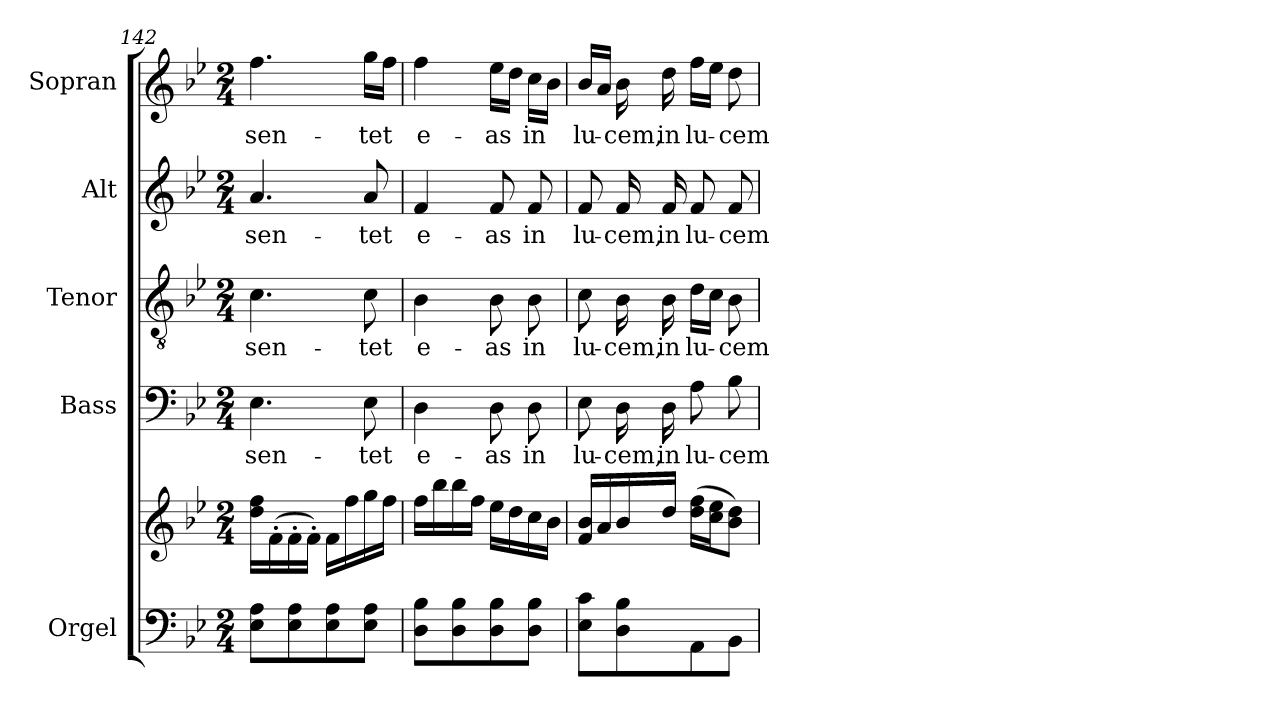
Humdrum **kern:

**kern	**kern	**kern	**text	**kern	**text	**kern	**text	**kern	**text
*part5	*part5	*part4	*part4	*part3	*part3	*part2	*part2	*part1	*part1
*staff6	*staff5	*staff4	*staff4	*staff3	*staff3	*staff2	*staff2	*staff1	*staff1
*I"Orgel	*	*I"Bass	*	*I"Tenor	*	*I"Alt	*	*I"Sopran	*
*I'Org.	*	*I'B.	*	*I'T.	*	*I'A.	*	*I'S.	*
*clefF4	*clefG2	*clefF4	*	*clefGv2	*	*clefG2	*	*clefG2	*
*k[b-e-]	*k[b-e-]	*k[b-e-]	*	*k[b-e-]	*	*k[b-e-]	*	*k[b-e-]	*
*B-:	*B-:	*B-:	*	*B-:	*	*B-:	*	*B-:	*
*M2/4	*M2/4	*M2/4	*	*M2/4	*	*M2/4	*	*M2/4	*
=142	=142	=142	=142	=142	=142	=142	=142	=142	=142
!	!	!	!LO:LY:b	!	!LO:LY:b	!	!LO:LY:b	!	!LO:LY:b
8E-\ 8A\L	16dd\ 16ff\LL	4.E-\	-sen-	4.c\	-sen-	4.a/	-sen-	4.ff\	-sen-
.	(>16f'>\	.	.	.	.	.	.	.	.
8E-\ 8A\	16f'>\	.	.	.	.	.	.	.	.
.	16f'>\JJ)	.	.	.	.	.	.	.	.
8E-\ 8A\	16f\LL	.	.	.	.	.	.	.	.
.	16ff\	.	.	.	.	.	.	.	.
!	!	!	!LO:LY:b	!	!LO:LY:b	!	!LO:LY:b	!	!LO:LY:b
8E-\ 8A\J	16gg\	8E-\	-tet	8c\	-tet	8a/	-tet	16gg\LL	-tet
.	16ff\JJ	.	.	.	.	.	.	16ff\JJ	.
!!LO:PB:g=z
=143	=143	=143	=143	=143	=143	=143	=143	=143	=143
!	!	!	!LO:LY:b	!	!LO:LY:b	!	!LO:LY:b	!	!LO:LY:b
8D\ 8B-\L	16ff\LL	4D\	e-	4B-\	e-	4f/	e-	4ff\	e-
.	16bb-\	.	.	.	.	.	.	.	.
8D\ 8B-\	16bb-\	.	.	.	.	.	.	.	.
.	16ff\JJ	.	.	.	.	.	.	.	.
!	!	!	!LO:LY:b	!	!LO:LY:b	!	!LO:LY:b	!	!LO:LY:b
8D\ 8B-\	16ee-\LL	8D\	-as	8B-\	-as	8f/	-as	16ee-\LL	-as
.	16dd\	.	.	.	.	.	.	16dd\JJ	.
!	!	!	!LO:LY:b	!	!LO:LY:b	!	!LO:LY:b	!	!LO:LY:b
8D\ 8B-\J	16cc\	8D\	in	8B-\	in	8f/	in	16cc\LL	in
.	16b-\JJ	.	.	.	.	.	.	16b-\JJ	.
=144	=144	=144	=144	=144	=144	=144	=144	=144	=144
!	!	!	!LO:LY:b	!	!LO:LY:b	!	!LO:LY:b	!	!LO:LY:b
8E-\ 8c\L	16f/ 16b-/LL	8E-\	lu-	8c\	lu-	8f/	lu-	16b-/LL	lu-
.	16a/	.	.	.	.	.	.	16a/JJ	.
!	!	!	!LO:LY:b	!	!LO:LY:b	!	!LO:LY:b	!	!LO:LY:b
8D\ 8B-\	16b-/	16D\	-cem,	16B-\	-cem,	16f/	-cem,	16b-\	-cem,
!	!	!	!LO:LY:b	!	!LO:LY:b	!	!LO:LY:b	!	!LO:LY:b
.	16dd/JJ	16D\	in	16B-\	in	16f/	in	16dd\	in
!	!	!	!LO:LY:b	!	!LO:LY:b	!	!LO:LY:b	!	!LO:LY:b
8AA\	(>16dd\ 16ff\LL	8A\	lu-	16d\LL	lu-	8f/	lu-	16ff\LL	lu-
.	16cc\ 16ee-\J	.	.	16c\JJ	.	.	.	16ee-\JJ	.
!	!	!	!LO:LY:b	!	!LO:LY:b	!	!LO:LY:b	!	!LO:LY:b
8BB-\J	8b-\ 8dd\J)	8B-\	-cem	8B-\	-cem	8f/	-cem	8dd\	-cem
=	=	=	=	=	=	=	=	=	=
*-	*-	*-	*-	*-	*-	*-	*-	*-	*-
